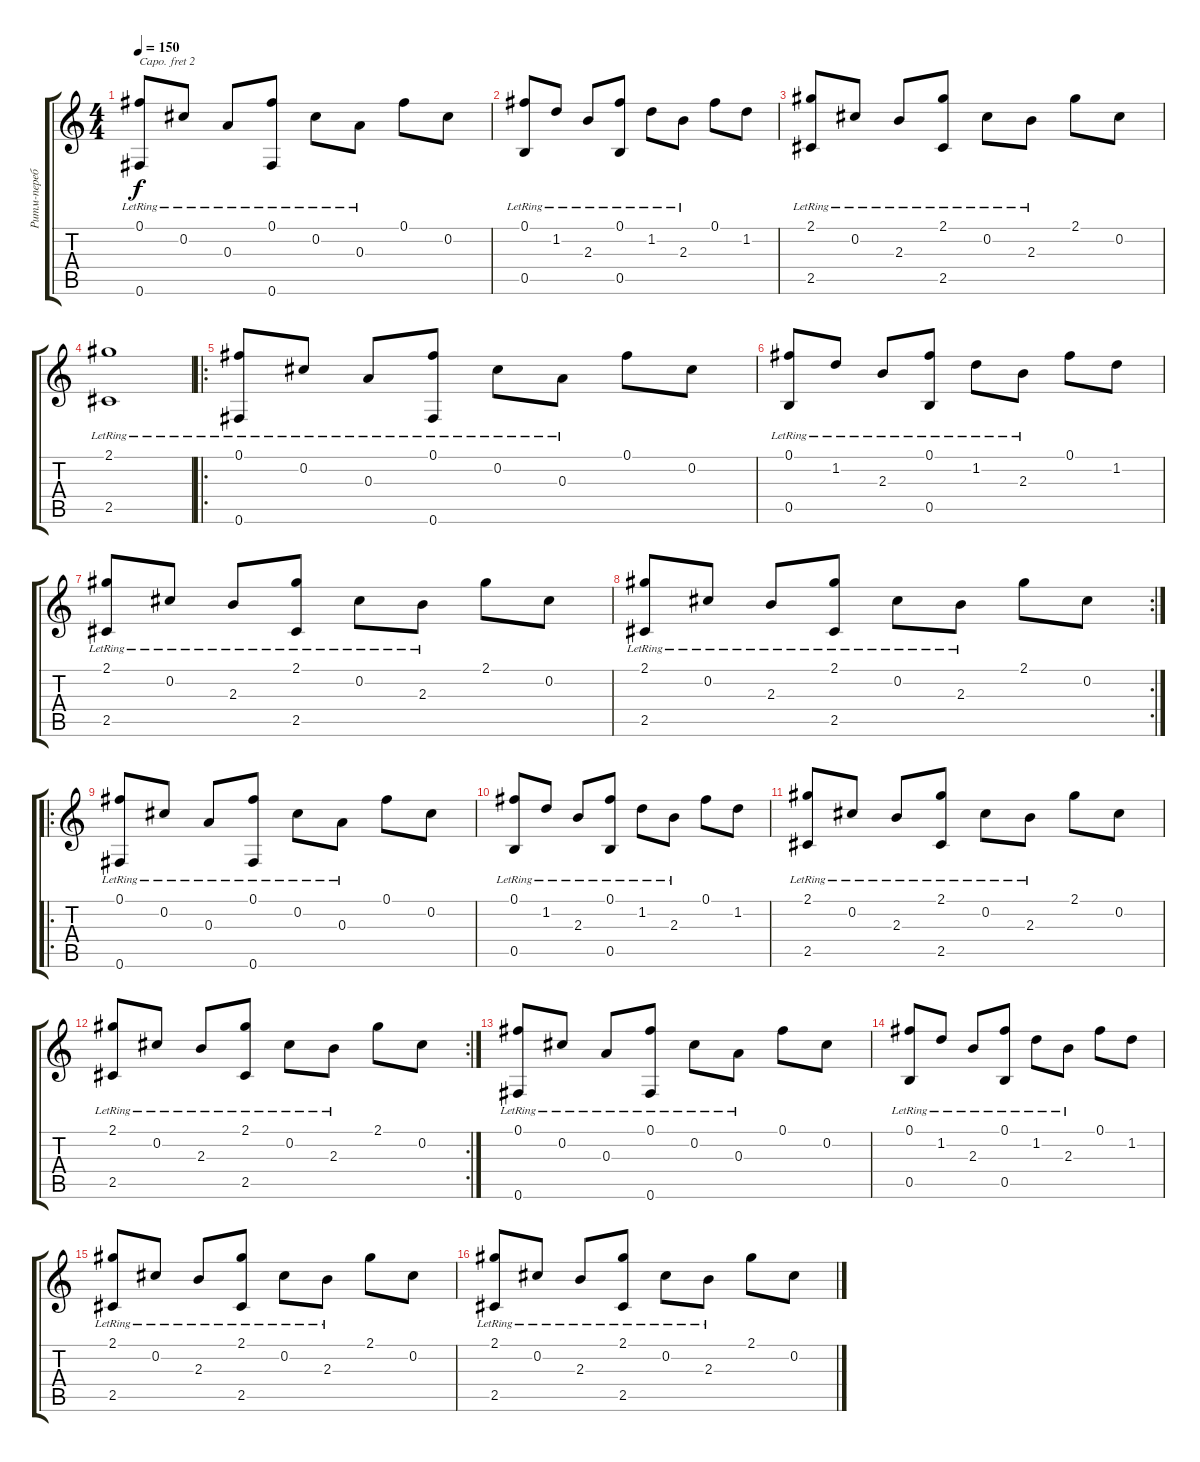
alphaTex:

\track ("Ритм-перебор" "Ритм-переб") {instrument acousticguitarsteel}
\staff {score tabs}
\capo 2
\tuning (E4 B3 G3 D3 A2 E2) {hide}
\ts (4 4)
\tempo 150
\clef g2
\ks c
(0.1{lr} 0.6{lr}).8{dy f} 0.2{lr}.8 0.3{lr}.8 (0.1{lr} 0.6{lr}).8 0.2{lr}.8 0.3{lr}.8 0.1.8 0.2.8 |
(0.1{lr} 0.5{lr}).8 1.2{lr}.8 2.3{lr}.8 (0.1{lr} 0.5{lr}).8 1.2{lr}.8 2.3{lr}.8 0.1.8 1.2.8 |
(2.1{lr} 2.5{lr}).8 0.2{lr}.8 2.3{lr}.8 (2.1 2.5{lr}).8 0.2{lr}.8 2.3{lr}.8 2.1.8 0.2.8 |
(2.1{lr} 2.5).1 |
\ro
(0.1{lr} 0.6{lr}).8 0.2{lr}.8 0.3{lr}.8 (0.1{lr} 0.6{lr}).8 0.2{lr}.8 0.3{lr}.8 0.1.8 0.2.8 |
(0.1{lr} 0.5{lr}).8 1.2{lr}.8 2.3{lr}.8 (0.1{lr} 0.5{lr}).8 1.2{lr}.8 2.3{lr}.8 0.1.8 1.2.8 |
(2.1{lr} 2.5{lr}).8 0.2{lr}.8 2.3{lr}.8 (2.1 2.5{lr}).8 0.2{lr}.8 2.3{lr}.8 2.1.8 0.2.8 |
\rc 2
(2.1{lr} 2.5{lr}).8 0.2{lr}.8 2.3{lr}.8 (2.1 2.5{lr}).8 0.2{lr}.8 2.3{lr}.8 2.1.8 0.2.8 |
\ro
(0.1{lr} 0.6{lr}).8 0.2{lr}.8 0.3{lr}.8 (0.1{lr} 0.6{lr}).8 0.2{lr}.8 0.3{lr}.8 0.1.8 0.2.8 |
(0.1{lr} 0.5{lr}).8 1.2{lr}.8 2.3{lr}.8 (0.1{lr} 0.5{lr}).8 1.2{lr}.8 2.3{lr}.8 0.1.8 1.2.8 |
(2.1{lr} 2.5{lr}).8 0.2{lr}.8 2.3{lr}.8 (2.1 2.5{lr}).8 0.2{lr}.8 2.3{lr}.8 2.1.8 0.2.8 |
\rc 2
(2.1{lr} 2.5{lr}).8 0.2{lr}.8 2.3{lr}.8 (2.1 2.5{lr}).8 0.2{lr}.8 2.3{lr}.8 2.1.8 0.2.8 |
(0.1{lr} 0.6{lr}).8 0.2{lr}.8 0.3{lr}.8 (0.1{lr} 0.6{lr}).8 0.2{lr}.8 0.3{lr}.8 0.1.8 0.2.8 |
(0.1{lr} 0.5{lr}).8 1.2{lr}.8 2.3{lr}.8 (0.1{lr} 0.5{lr}).8 1.2{lr}.8 2.3{lr}.8 0.1.8 1.2.8 |
(2.1{lr} 2.5{lr}).8 0.2{lr}.8 2.3{lr}.8 (2.1 2.5{lr}).8 0.2{lr}.8 2.3{lr}.8 2.1.8 0.2.8 |
(2.1{lr} 2.5{lr}).8 0.2{lr}.8 2.3{lr}.8 (2.1 2.5{lr}).8 0.2{lr}.8 2.3{lr}.8 2.1.8 0.2.8
